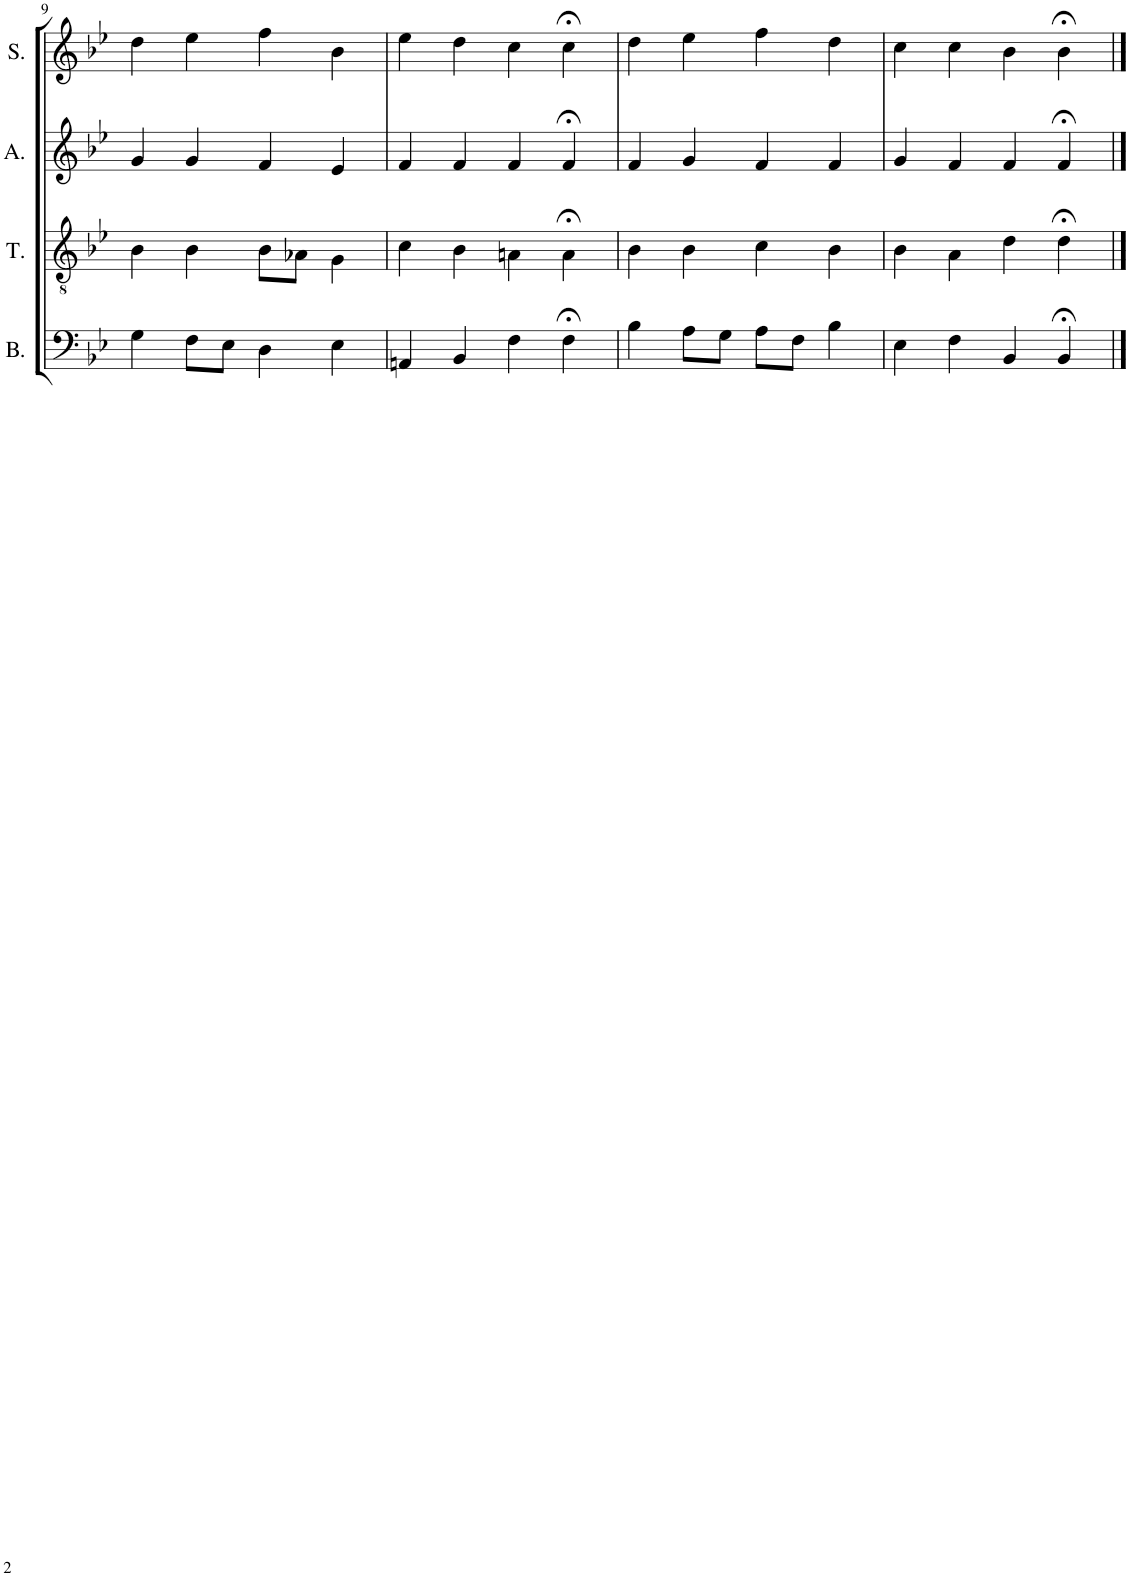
**kern	**kern	**kern	**kern
*part4	*part3	*part2	*part1
*staff4	*staff3	*staff2	*staff1
*I"Bass	*I"Tenor	*I"Alto	*I"Soprano
*I'B.	*I'T.	*I'A.	*I'S.
!!LO:PB:g=z
*clefF4	*clefGv2	*clefG2	*clefG2
*k[b-e-]	*k[b-e-]	*k[b-e-]	*k[b-e-]
*B-:	*B-:	*B-:	*B-:
*M4/4	*M4/4	*M4/4	*M4/4
*met(c)	*met(c)	*met(c)	*met(c)
=9	=9	=9	=9
4G\	4B-\	4g/	4dd\
8F\L	4B-\	4g/	4ee-\
8E-\J	.	.	.
4D\	8B-\L	4f/	4ff\
.	8A-X\J	.	.
4E-\	4G\	4e-/	4b-\
=10	=10	=10	=10
4AAn/	4c\	4f/	4ee-\
4BB-/	4B-\	4f/	4dd\
4F\	4An\	4f/	4cc\
4F;<\	4A;<\	4f;</	4cc;<\
=11	=11	=11	=11
4B-\	4B-\	4f/	4dd\
8A\L	4B-\	4g/	4ee-\
8G\J	.	.	.
8A\L	4c\	4f/	4ff\
8F\J	.	.	.
4B-\	4B-\	4f/	4dd\
=12	=12	=12	=12
4E-\	4B-\	4g/	4cc\
4F\	4A\	4f/	4cc\
4BB-/	4d\	4f/	4b-\
4BB-;</	4d;<\	4f;</	4b-;<\
==	==	==	==
*-	*-	*-	*-
